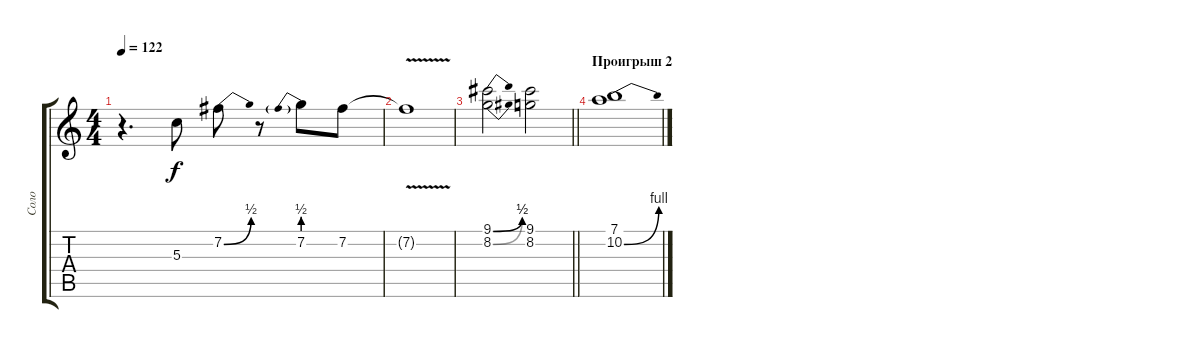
\track ("Соло" "Соло") {instrument electricguitarclean}
\staff {score tabs}
\tuning (E4 B3 G3 D3 A2 E2) {hide}
\ts (4 4)
\tempo 122
\clef g2
\ks c
r.4{d dy f} 5.3.8 7.2{be (bend 0 0 60 2)}.8 r.8 7.2{be (prebend 0 2 60 2)}.8 7.2.8 |
7.2{v t}.1 |
\barLineRight lightlight
(9.1{be (bend 0 0 60 2)} 8.2{be (bend 0 0 60 2)}).2 (9.1 8.2).2 |
\section ("" "Проигрыш 2")
(7.1 10.2{be (bend 0 0 60 4)}).1
